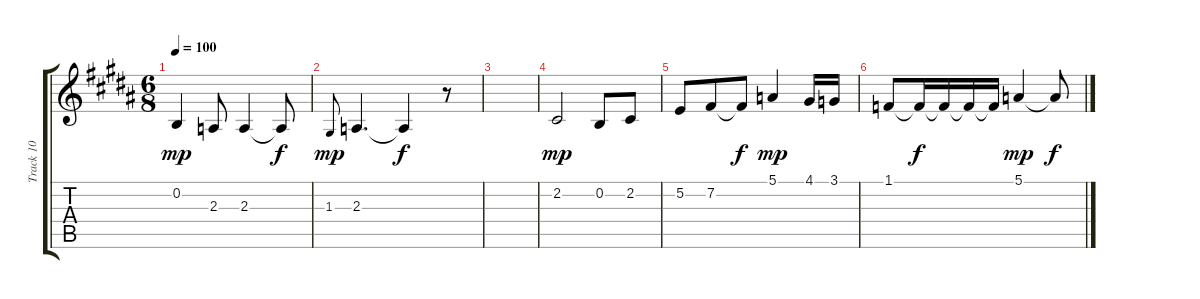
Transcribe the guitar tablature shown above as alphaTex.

\track ("Track 10" "Track 10") {instrument flute}
\staff {score tabs}
\tuning (E4 B3 G3 D3 A2 E2) {hide}
\ts (6 8)
\tempo 100
\clef g2
\ks b
0.2.4{dy mp} 2.3.8 2.3.4 2.3{t}.8{dy f} |
1.3.8{gr onbeat dy mp} 2.3.4{d} 2.3{t}.4{dy f} r.8 |
|
2.2.2{dy mp} 0.2.8 2.2.8 |
5.2.8 7.2.8 7.2{t}.8{dy f} 5.1.4{dy mp} 4.1.16 3.1.16 |
1.1.8 1.1{t}.16{dy f} 1.1{t}.16 1.1{t}.16 1.1{t}.16 5.1.4{dy mp} 5.1{t}.8{dy f}
